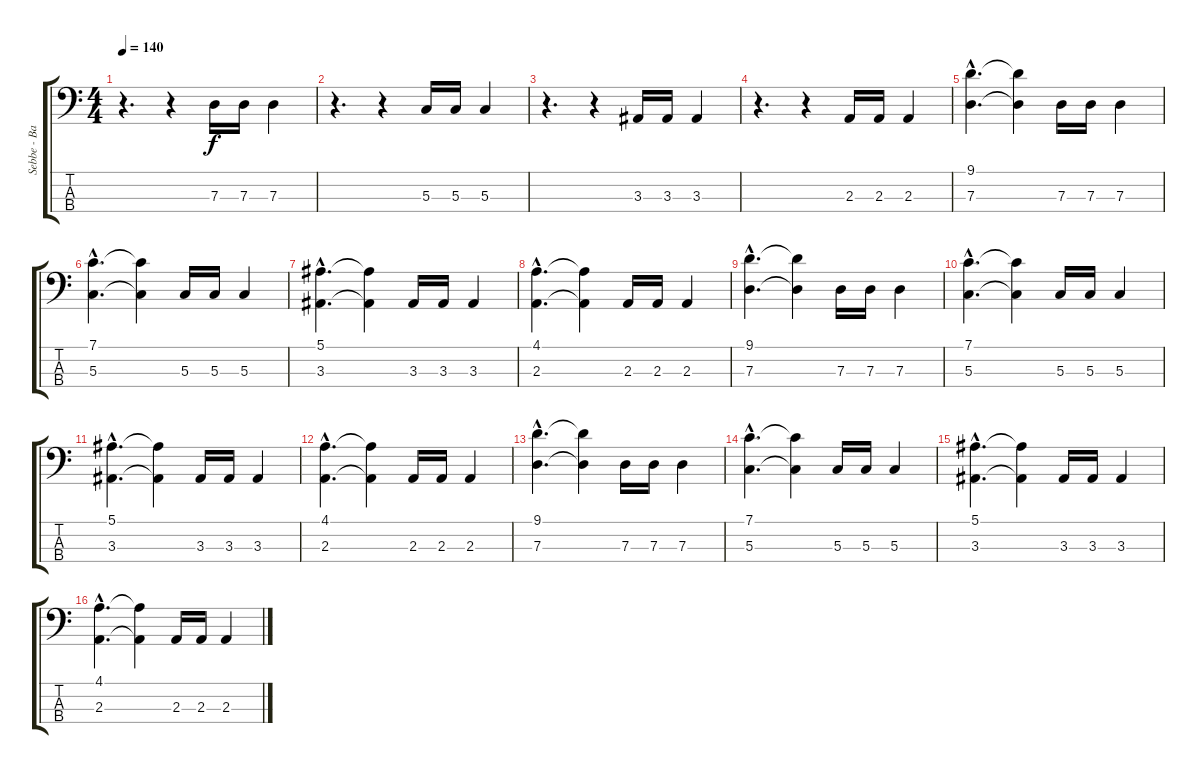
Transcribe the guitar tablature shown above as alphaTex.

\track ("Sebbe - Bass Guitar" "Sebbe - Ba") {instrument fretlessbass}
\staff {score tabs}
\tuning (F2 C2 G1 D1) {hide}
\ts (4 4)
\tempo 140
\clef f4
\ks c
r.4{d dy f} r.4 7.3.16 7.3.16 7.3.4 |
r.4{d} r.4 5.3.16 5.3.16 5.3.4 |
r.4{d} r.4 3.3.16 3.3.16 3.3.4 |
r.4{d} r.4 2.3.16 2.3.16 2.3.4 |
(9.1{hac} 7.3{hac}).4{d} (9.1{t} 7.3{t}).4 7.3.16 7.3.16 7.3.4 |
(7.1{hac} 5.3{hac}).4{d} (7.1{t} 5.3{t}).4 5.3.16 5.3.16 5.3.4 |
(5.1{hac} 3.3{hac}).4{d} (5.1{t} 3.3{t}).4 3.3.16 3.3.16 3.3.4 |
(4.1{hac} 2.3{hac}).4{d} (4.1{t} 2.3{t}).4 2.3.16 2.3.16 2.3.4 |
(9.1{hac} 7.3{hac}).4{d} (9.1{t} 7.3{t}).4 7.3.16 7.3.16 7.3.4 |
(7.1{hac} 5.3{hac}).4{d} (7.1{t} 5.3{t}).4 5.3.16 5.3.16 5.3.4 |
(5.1{hac} 3.3{hac}).4{d} (5.1{t} 3.3{t}).4 3.3.16 3.3.16 3.3.4 |
(4.1{hac} 2.3{hac}).4{d} (4.1{t} 2.3{t}).4 2.3.16 2.3.16 2.3.4 |
(9.1{hac} 7.3{hac}).4{d} (9.1{t} 7.3{t}).4 7.3.16 7.3.16 7.3.4 |
(7.1{hac} 5.3{hac}).4{d} (7.1{t} 5.3{t}).4 5.3.16 5.3.16 5.3.4 |
(5.1{hac} 3.3{hac}).4{d} (5.1{t} 3.3{t}).4 3.3.16 3.3.16 3.3.4 |
(4.1{hac} 2.3{hac}).4{d} (4.1{t} 2.3{t}).4 2.3.16 2.3.16 2.3.4
